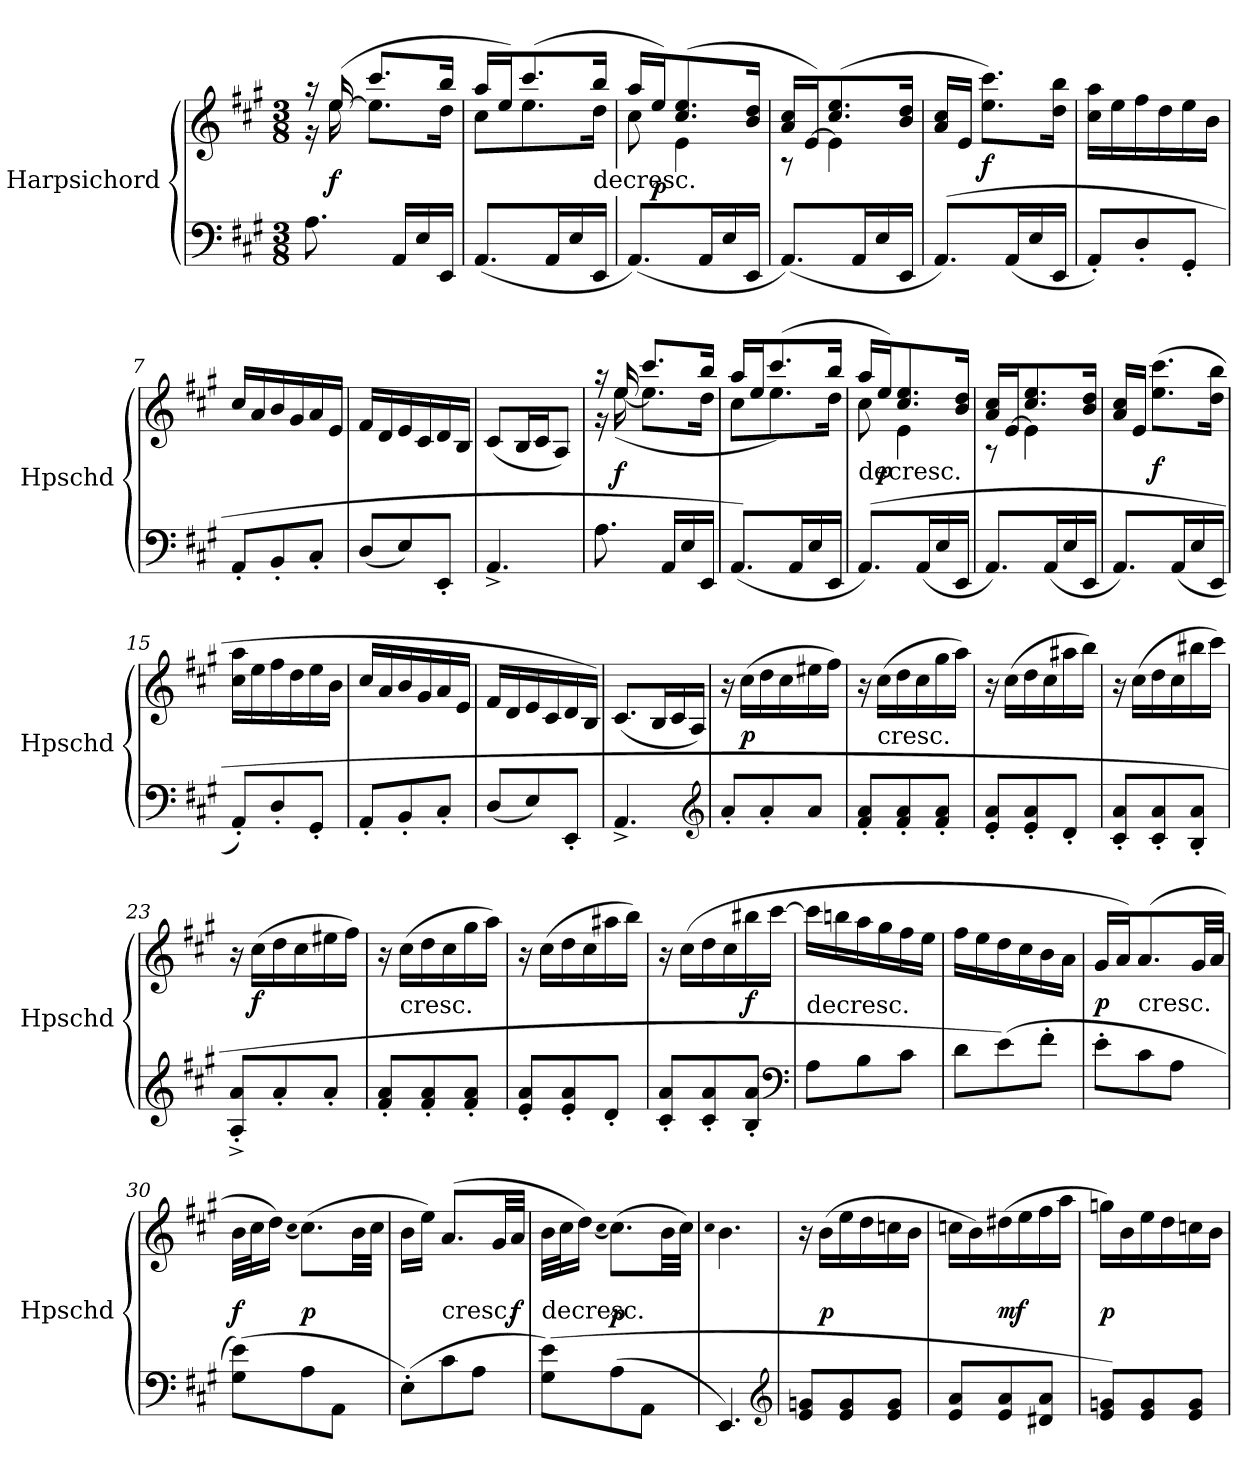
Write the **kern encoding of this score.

**kern	**kern	**dynam
*part1	*part1	*part1
*staff2	*staff1	*staff1/2
*I"Harpsichord	*	*
*I'Hpschd	*	*
*clefF4	*clefG2	*
*k[f#c#g#]	*k[f#c#g#]	*
*A:	*A:	*
*M3/8	*M3/8	*
*MM99	*MM99	*
=1	=1	=1
*	*^	*
8.A\	16r	16r	.
.	([16ee/	16ee\	f
.	8.ccc#/L	8.ee\L]	.
16AA/LL	.	.	.
16E/	.	.	.
16EE/JJ	16bb/Jk	16dd\Jk	.
=2	=2	=2	=2
(8.AA/L	16aa/LL	8cc#\L	.
.	16ee/J)	.	.
.	(8.ccc#/	8.ee\	.
16AA/L	.	.	.
16E/	.	.	.
!	!LO:TX:c:t=decresc.	!	!
16EE/JJ	16bb/Jk	16dd\Jk	.
=3	=3	=3	=3
(8.AA/L)	16aa/LL	8cc#\	.
.	16ee/J)	.	p
.	(8.cc#/ 8.ee/	4e\	.
16AA/L	.	.	.
16E/	.	.	.
16EE/JJ	16b/ 16dd/Jk	.	.
=4	=4	=4	=4
(8.AA/L)	16a/ 16cc#/LL	8r	.
.	[16e/J)	.	.
.	(8.cc#/ 8.ee/	4e\]	.
16AA/L	.	.	.
16E/	.	.	.
16EE/JJ	16b/ 16dd/Jk	.	.
*	*v	*v	*
=5	=5	=5
(8.AA/L)	16a/ 16cc#/LL	.
.	16e/JJ	.
.	8.ee\ 8.ccc#\L)	f
(16AA/L	.	.
16E/	.	.
16EE/JJ	16dd\ 16bb\Jk	.
=6	=6	=6
8AA'/L)	16cc#\ 16aa\LL	.
.	16ee\	.
8D'/	16ff#\	.
.	16dd\	.
8GG#'/J	16ee\	.
.	16b\JJ	.
=7	=7	=7
8AA'/L	16cc#/LL	.
.	16a/	.
8BB'/	16b/	.
.	16g#/	.
8C#'/J	16a/	.
.	16e/JJ	.
=8	=8	=8
(8D/L	16f#/LL	.
.	16d/	.
8E/)	16e/	.
.	16c#/	.
8EE'/J	16d/	.
.	16B/JJ	.
=9	=9	=9
4.AA^/	(8c#/L	.
.	16B/L	.
.	16c#/J	.
.	8A/J)	.
=10	=10	=10
*	*^	*
8.A\	16r	16r	.
.	16ee/	([16ee\	f
.	8.ccc#/L	8.ee\L]	.
16AA/LL	.	.	.
16E/	.	.	.
16EE/JJ	16bb/Jk	16dd\Jk	.
=11	=11	=11	=11
(8.AA/L)	16aa/LL	8cc#\L	.
.	16ee/J	.	.
.	(8.ccc#/)	8.ee\	.
16AA/L	.	.	.
16E/	.	.	.
16EE/JJ	16bb/Jk	16dd\Jk	.
=12	=12	=12	=12
!	!LO:TX:c:t=decresc.	!	!
(8.AA/L)	16aa/LL	8cc#\	.
.	16ee/J)	.	p
.	8.cc#/ 8.ee/	4e\	.
(16AA/L	.	.	.
16E/	.	.	.
16EE/JJ	16b/ 16dd/Jk	.	.
=13	=13	=13	=13
8.AA/L)	16a/ 16cc#/LL	8r	.
.	[16e/J	.	.
.	8.cc#/ 8.ee/	4e\]	.
(16AA/L	.	.	.
16E/	.	.	.
16EE/JJ	16b/ 16dd/Jk	.	.
*	*v	*v	*
=14	=14	=14
8.AA/L)	16a/ 16cc#/LL	.
.	16e/JJ	.
.	(8.ee\ 8.ccc#\L	f
(16AA/L	.	.
16E/	.	.
16EE/JJ	16dd\ 16bb\Jk	.
=15	=15	=15
8AA'/L)	16cc#\ 16aa\LL	.
.	16ee\	.
8D'/	16ff#\	.
.	16dd\	.
8GG#'/J	16ee\	.
.	16b\JJ	.
=16	=16	=16
8AA'/L	16cc#/LL	.
.	16a/	.
8BB'/	16b/	.
.	16g#/	.
8C#'/J	16a/	.
.	16e/JJ	.
=17	=17	=17
(8D/L	16f#/LL	.
.	16d/	.
8E/)	16e/	.
.	16c#/	.
8EE'/J	16d/	.
.	16B/JJ)	.
=18	=18	=18
4.AA^/	(8.c#/L	.
.	16B/L	.
.	16c#/	.
.	16A/JJ)	.
*clefG2	*	*
=19	=19	=19
8a'/L	16r	.
.	(16cc#\LL	p
8a'/	16dd\	.
.	16cc#\	.
8a/J	16ee#X\	.
.	16ff#\JJ)	.
=20	=20	=20
8f#'/ 8a'/L	16r	.
!	!LO:TX:c:t=cresc.	!
.	(16cc#\LL	.
8f#'/ 8a'/	16dd\	.
.	16cc#\	.
8f#'/ 8a'/J	16gg#\	.
.	16aa\JJ)	.
=21	=21	=21
8e'/ 8a'/L	16r	.
.	(16cc#\LL	.
8e'/ 8a'/	16dd\	.
.	16cc#\	.
8d'/J	16aa#X\	.
.	16bb\JJ)	.
=22	=22	=22
8c#'/ 8a'/L	16r	.
.	(16cc#\LL	.
8c#'/ 8a'/	16dd\	.
.	16cc#\	.
8B'/ 8a'/J	16bb#X\	.
.	16ccc#\JJ)	.
=23	=23	=23
8A'^/ 8a'^/L	16r	.
.	(16cc#\LL	f
8a'/	16dd\	.
.	16cc#\	.
8a'/J	16ee#X\	.
.	16ff#\JJ)	.
=24	=24	=24
8f#'/ 8a'/L	16r	.
!	!LO:TX:c:t=cresc.	!
.	(16cc#\LL	.
8f#'/ 8a'/	16dd\	.
.	16cc#\	.
8f#'/ 8a'/J	16gg#\	.
.	16aa\JJ)	.
=25	=25	=25
8e'/ 8a'/L	16r	.
.	(16cc#\LL	.
8e'/ 8a'/	16dd\	.
.	16cc#\	.
8d'/J	16aa#X\	.
.	16bb\JJ)	.
=26	=26	=26
8c#'/ 8a'/L	16r	.
.	(16cc#\LL	.
8c#'/ 8a'/	16dd\	.
.	16cc#\	.
8B'/ 8a'/J	16bb#X\	f
.	[16ccc#\JJ	.
*clefF4	*	*
=27	=27	=27
!	!LO:TX:c:t=decresc.	!
8A\L	16ccc#\LL]	.
.	16bbn\	.
8B\	16aa\	.
.	16gg#\	.
8c#\J	16ff#\	.
.	16ee\JJ	.
=28	=28	=28
8d\L	16ff#\LL	.
.	16ee\	.
(8e\)	16dd\	.
.	16cc#\	.
8f#'\J	16b\	.
.	16a\JJ	.
=29	=29	=29
8e'\L	16g#/LL	p
.	16a/J)	.
!	!LO:TX:c:t=cresc.	!
8c#\	(8.a/	.
8A\J	.	.
.	32g#/LL	.
.	32a/JJJ	.
=30	=30	=30
(8G#\ 8e\L)	32b\LLL	f
.	32cc#\J	.
.	16dd\JJ)	.
.	(qcc#	.
8A\	(8.cc#\L)	p
8AA\J	.	.
.	32b\LL	.
.	32cc#\JJJ	.
=31	=31	=31
(8E'\L)	16b\LL	.
.	16ee\JJ)	.
!	!LO:TX:c:t=cresc.	!
8c#\	(8.a/L	.
8A\J	.	.
.	32g#/LL	.
.	32a/JJJ	f
=32	=32	=32
!	!LO:TX:c:t=decresc.	!
(8G#\ 8e\L)	32b\LLL	.
.	32cc#\J	.
.	16dd\JJ)	.
.	(qcc#	.
(8A\	(8.cc#\L)	p
8AA\J	.	.
.	32b\LL	.
.	32cc#\JJJ)	.
=33	=33	=33
.	qcc#	.
4.EE/)	4.b\	.
*clefG2	*	*
=34	=34	=34
8e/ 8gn/L	16r	.
.	(16b\LL	p
8e/ 8g/	16ee\	.
.	16dd\	.
8e/ 8g/J	16ccn\	.
.	16b\JJ	.
=35	=35	=35
8e/ 8a/L	16ccn\LL	.
.	16b\)	.
8e/ 8a/	(16dd#X\	mf
.	16ee\	.
8d#X/ 8a/J	16ff#\	.
.	16aa\JJ	.
=36	=36	=36
8e/ 8gn/L)	16ggn\LL)	p
.	16b\	.
8e/ 8g/	16ee\	.
.	16dd\	.
8e/ 8g/J	16ccn\	.
.	16b\JJ	.
=	=	=
*-	*-	*-
